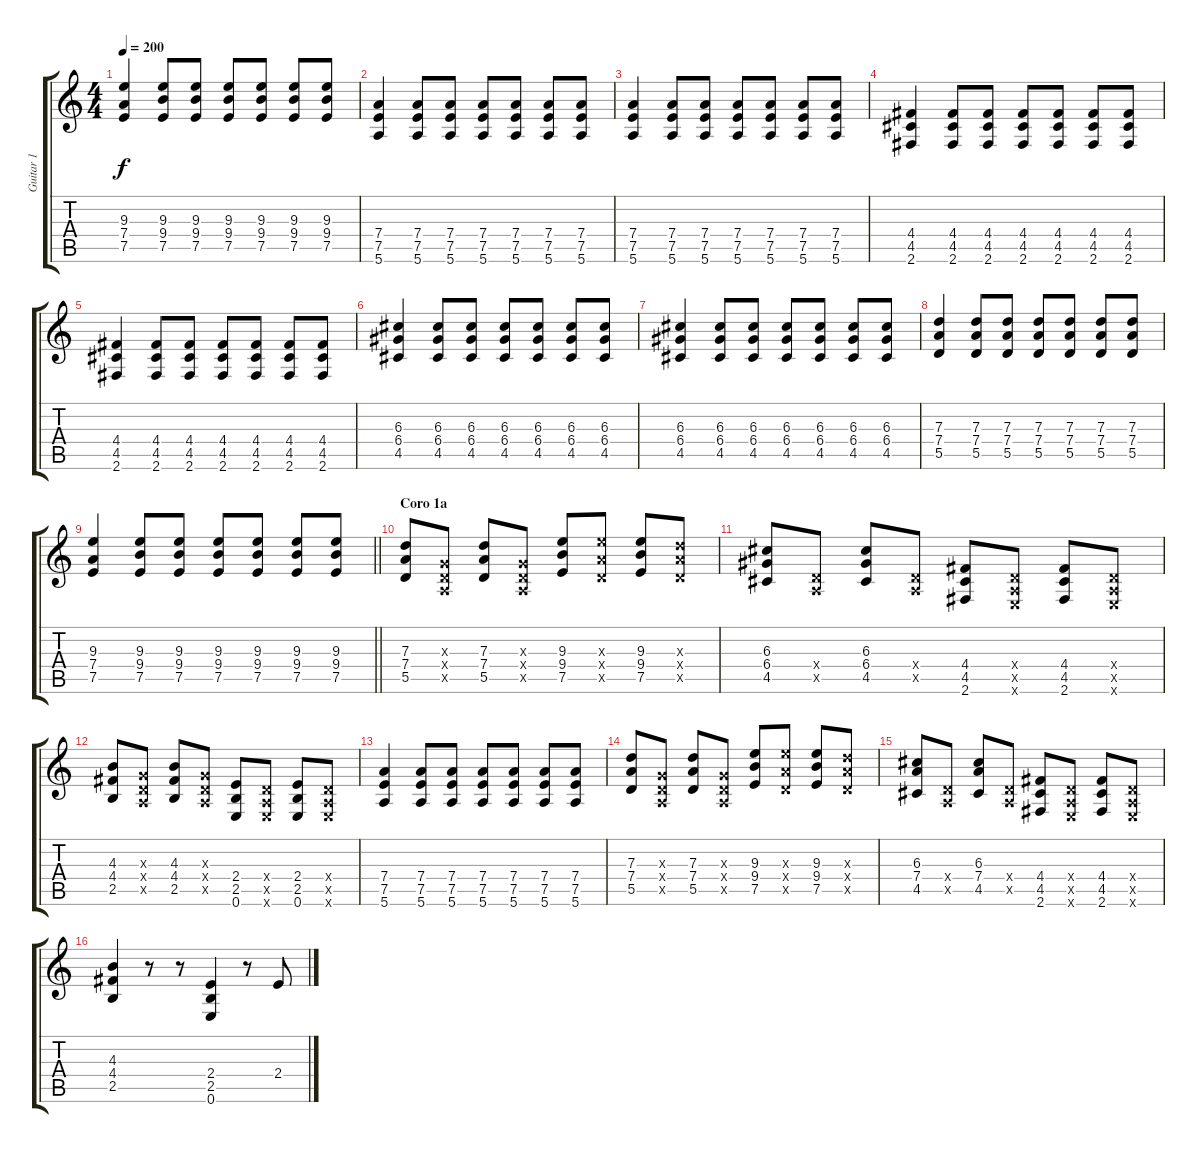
\track ("Guitar 1" "Guitar 1") {instrument distortionguitar}
\staff {score tabs}
\tuning (E4 B3 G3 D3 A2 E2) {hide}
\ts (4 4)
\tempo 200
\clef g2
\ks c
(9.3 7.4 7.5).4{dy f} (9.3 9.4 7.5).8 (9.3 9.4 7.5).8 (9.3 9.4 7.5).8 (9.3 9.4 7.5).8 (9.3 9.4 7.5).8 (9.3 9.4 7.5).8 |
(7.4 7.5 5.6).4 (7.4 7.5 5.6).8 (7.4 7.5 5.6).8 (7.4 7.5 5.6).8 (7.4 7.5 5.6).8 (7.4 7.5 5.6).8 (7.4 7.5 5.6).8 |
(7.4 7.5 5.6).4 (7.4 7.5 5.6).8 (7.4 7.5 5.6).8 (7.4 7.5 5.6).8 (7.4 7.5 5.6).8 (7.4 7.5 5.6).8 (7.4 7.5 5.6).8 |
(4.4 4.5 2.6).4 (4.4 4.5 2.6).8 (4.4 4.5 2.6).8 (4.4 4.5 2.6).8 (4.4 4.5 2.6).8 (4.4 4.5 2.6).8 (4.4 4.5 2.6).8 |
(4.4 4.5 2.6).4 (4.4 4.5 2.6).8 (4.4 4.5 2.6).8 (4.4 4.5 2.6).8 (4.4 4.5 2.6).8 (4.4 4.5 2.6).8 (4.4 4.5 2.6).8 |
(6.3 6.4 4.5).4 (6.3 6.4 4.5).8 (6.3 6.4 4.5).8 (6.3 6.4 4.5).8 (6.3 6.4 4.5).8 (6.3 6.4 4.5).8 (6.3 6.4 4.5).8 |
(6.3 6.4 4.5).4 (6.3 6.4 4.5).8 (6.3 6.4 4.5).8 (6.3 6.4 4.5).8 (6.3 6.4 4.5).8 (6.3 6.4 4.5).8 (6.3 6.4 4.5).8 |
(7.3 7.4 5.5).4 (7.3 7.4 5.5).8 (7.3 7.4 5.5).8 (7.3 7.4 5.5).8 (7.3 7.4 5.5).8 (7.3 7.4 5.5).8 (7.3 7.4 5.5).8 |
\barLineRight lightlight
(9.3 7.4 7.5).4 (9.3 9.4 7.5).8 (9.3 9.4 7.5).8 (9.3 9.4 7.5).8 (9.3 9.4 7.5).8 (9.3 9.4 7.5).8 (9.3 9.4 7.5).8 |
\section ("" "Coro 1a")
(7.3 7.4 5.5).8 (0.3{x} 0.4{x} 0.5{x}).8 (7.3 7.4 5.5).8 (0.3{x} 0.4{x} 0.5{x}).8 (9.3 9.4 7.5).8 (9.3{x} 7.4{x} 5.5{x}).8 (9.3 9.4 7.5).8 (7.3{x} 7.4{x} 5.5{x}).8 |
(6.3 6.4 4.5).8 (0.4{x} 0.5{x}).8 (6.3 6.4 4.5).8 (0.4{x} 0.5{x}).8 (4.4 4.5 2.6).8 (0.4{x} 0.5{x} 0.6{x}).8 (4.4 4.5 2.6).8 (0.4{x} 0.5{x} 0.6{x}).8 |
(4.3 4.4 2.5).8 (0.3{x} 0.4{x} 0.5{x}).8 (4.3 4.4 2.5).8 (0.3{x} 0.4{x} 0.5{x}).8 (2.4 2.5 0.6).8 (0.4{x} 0.5{x} 0.6{x}).8 (2.4 2.5 0.6).8 (0.4{x} 0.5{x} 0.6{x}).8 |
(7.4 7.5 5.6).4 (7.4 7.5 5.6).8 (7.4 7.5 5.6).8 (7.4 7.5 5.6).8 (7.4 7.5 5.6).8 (7.4 7.5 5.6).8 (7.4 7.5 5.6).8 |
(7.3 7.4 5.5).8 (0.3{x} 0.4{x} 0.5{x}).8 (7.3 7.4 5.5).8 (0.3{x} 0.4{x} 0.5{x}).8 (9.3 9.4 7.5).8 (9.3{x} 7.4{x} 5.5{x}).8 (9.3 9.4 7.5).8 (7.3{x} 7.4{x} 5.5{x}).8 |
(6.3 7.4 4.5).8 (0.4{x} 0.5{x}).8 (6.3 7.4 4.5).8 (0.4{x} 0.5{x}).8 (4.4 4.5 2.6).8 (0.4{x} 0.5{x} 0.6{x}).8 (4.4 4.5 2.6).8 (0.4{x} 0.5{x} 0.6{x}).8 |
(4.3 4.4 2.5).4 r.8 r.8 (2.4 2.5 0.6).4 r.8 2.4.8
